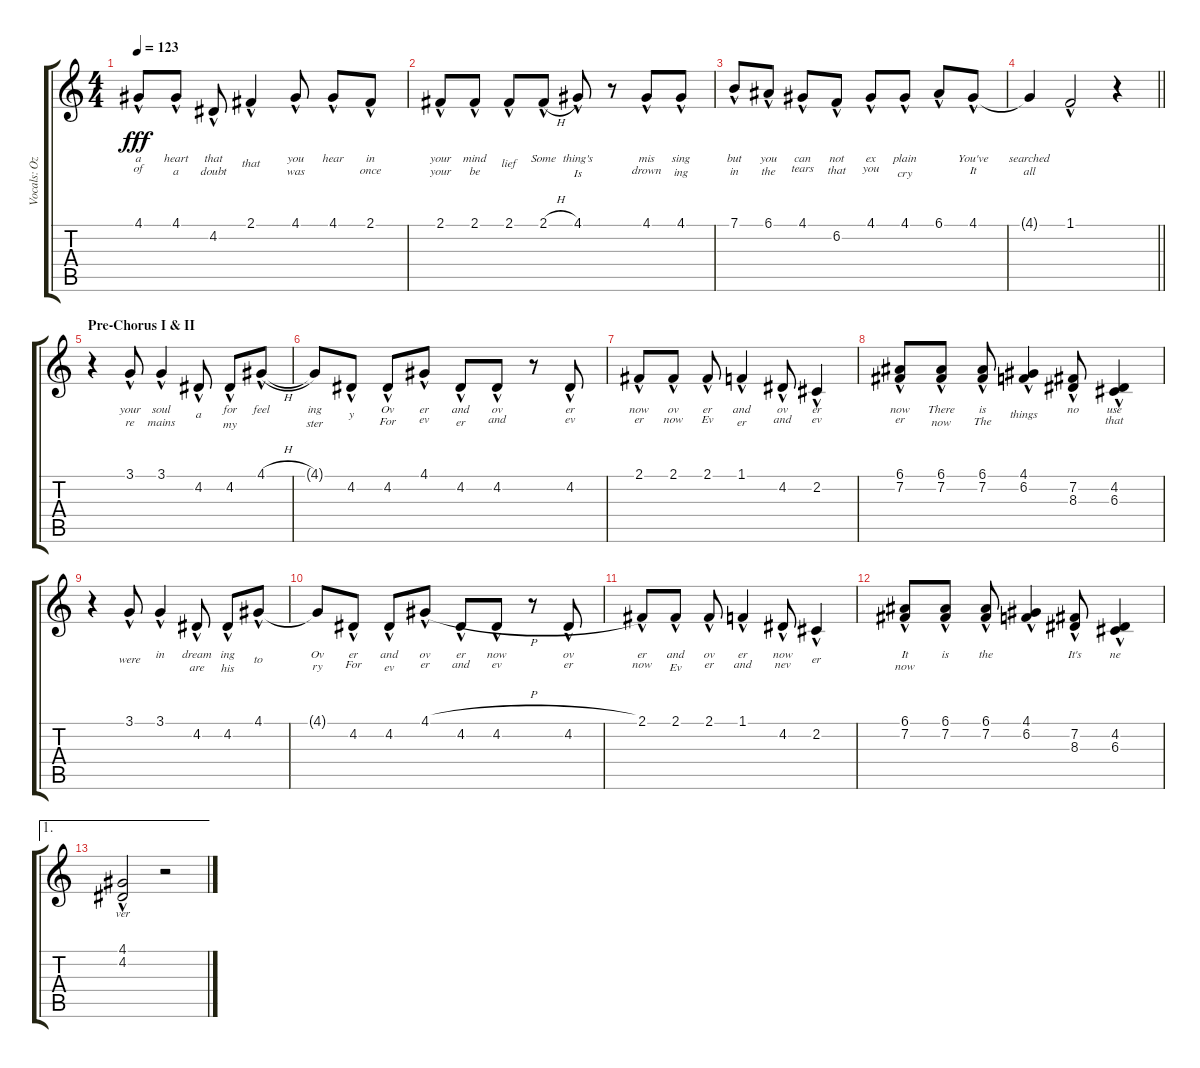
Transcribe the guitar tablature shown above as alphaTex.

\track ("Vocals: Ozzy" "Vocals: Oz") {instrument lead2sawtooth}
\staff {score tabs}
\tuning (E4 B3 G3 D3 A2 E2) {hide}
\ts (4 4)
\tempo 123
\clef g2
\ks c
4.1{hac}.8{lyrics (0 "a") lyrics (1 "of") lyrics (2 "") lyrics (3 "") lyrics (4 "") dy fff} 4.1{hac}.8{lyrics (0 "heart") lyrics (1 "a") lyrics (2 "") lyrics (3 "") lyrics (4 "")} 4.2{hac}.8{lyrics (0 "that") lyrics (1 "doubt") lyrics (2 "") lyrics (3 "") lyrics (4 "")} 2.1{hac}.4{lyrics (0 "") lyrics (1 "that") lyrics (2 "") lyrics (3 "") lyrics (4 "")} 4.1{hac}.8{lyrics (0 "you") lyrics (1 "was") lyrics (2 "") lyrics (3 "") lyrics (4 "")} 4.1{hac}.8{lyrics (0 "hear") lyrics (1 "") lyrics (2 "") lyrics (3 "") lyrics (4 "")} 2.1{hac}.8{lyrics (0 "in") lyrics (1 "once") lyrics (2 "") lyrics (3 "") lyrics (4 "")} |
2.1{hac}.8{lyrics (0 "your") lyrics (1 "your") lyrics (2 "") lyrics (3 "") lyrics (4 "")} 2.1{hac}.8{lyrics (0 "mind") lyrics (1 "be") lyrics (2 "") lyrics (3 "") lyrics (4 "")} 2.1{hac}.8{lyrics (0 "") lyrics (1 "lief") lyrics (2 "") lyrics (3 "") lyrics (4 "")} 2.1{h hac}.8{lyrics (0 "Some") lyrics (1 "") lyrics (2 "") lyrics (3 "") lyrics (4 "")} 4.1{hac}.8{lyrics (0 "thing's") lyrics (1 "Is") lyrics (2 "") lyrics (3 "") lyrics (4 "")} r.8 4.1{hac}.8{lyrics (0 "mis") lyrics (1 "drown") lyrics (2 "") lyrics (3 "") lyrics (4 "")} 4.1{hac}.8{lyrics (0 "sing") lyrics (1 "ing") lyrics (2 "") lyrics (3 "") lyrics (4 "")} |
7.1{hac}.8{lyrics (0 "but") lyrics (1 "in") lyrics (2 "") lyrics (3 "") lyrics (4 "")} 6.1{hac}.8{lyrics (0 "you") lyrics (1 "the") lyrics (2 "") lyrics (3 "") lyrics (4 "")} 4.1{hac}.8{lyrics (0 "can") lyrics (1 "tears") lyrics (2 "") lyrics (3 "") lyrics (4 "")} 6.2{hac}.8{lyrics (0 "not") lyrics (1 "that") lyrics (2 "") lyrics (3 "") lyrics (4 "")} 4.1{hac}.8{lyrics (0 "ex") lyrics (1 "you") lyrics (2 "") lyrics (3 "") lyrics (4 "")} 4.1{hac}.8{lyrics (0 "plain") lyrics (1 "cry") lyrics (2 "") lyrics (3 "") lyrics (4 "")} 6.1{hac}.8{lyrics (0 "") lyrics (1 "") lyrics (2 "") lyrics (3 "") lyrics (4 "")} 4.1{hac}.8{lyrics (0 "You've") lyrics (1 "It") lyrics (2 "") lyrics (3 "") lyrics (4 "")} |
\barLineRight lightlight
4.1{t}.4{lyrics (0 "searched") lyrics (1 "all") lyrics (2 "") lyrics (3 "") lyrics (4 "")} 1.1{hac}.2{lyrics (0 "") lyrics (1 "") lyrics (2 "") lyrics (3 "") lyrics (4 "")} r.4 |
\section ("" "Pre-Chorus I & II")
r.4 3.1{hac}.8{lyrics (0 "your") lyrics (1 "re") lyrics (2 "") lyrics (3 "") lyrics (4 "")} 3.1{hac}.4{lyrics (0 "soul") lyrics (1 "mains") lyrics (2 "") lyrics (3 "") lyrics (4 "")} 4.2{hac}.8{lyrics (0 "") lyrics (1 "a") lyrics (2 "") lyrics (3 "") lyrics (4 "")} 4.2{hac}.8{lyrics (0 "for") lyrics (1 "my") lyrics (2 "") lyrics (3 "") lyrics (4 "")} 4.1{h hac}.8{lyrics (0 "feel") lyrics (1 "") lyrics (2 "") lyrics (3 "") lyrics (4 "")} |
4.1{t}.8{lyrics (0 "ing") lyrics (1 "ster") lyrics (2 "") lyrics (3 "") lyrics (4 "")} 4.2{hac}.8{lyrics (0 "") lyrics (1 "y") lyrics (2 "") lyrics (3 "") lyrics (4 "")} 4.2{hac}.8{lyrics (0 "Ov") lyrics (1 "For") lyrics (2 "") lyrics (3 "") lyrics (4 "")} 4.1{hac}.8{lyrics (0 "er") lyrics (1 "ev") lyrics (2 "") lyrics (3 "") lyrics (4 "")} 4.2{hac}.8{lyrics (0 "and") lyrics (1 "er") lyrics (2 "") lyrics (3 "") lyrics (4 "")} 4.2{hac}.8{lyrics (0 "ov") lyrics (1 "and") lyrics (2 "") lyrics (3 "") lyrics (4 "")} r.8 4.2{hac}.8{lyrics (0 "er") lyrics (1 "ev") lyrics (2 "") lyrics (3 "") lyrics (4 "")} |
2.1{hac}.8{lyrics (0 "now") lyrics (1 "er") lyrics (2 "") lyrics (3 "") lyrics (4 "")} 2.1{hac}.8{lyrics (0 "ov") lyrics (1 "now") lyrics (2 "") lyrics (3 "") lyrics (4 "")} 2.1{hac}.8{lyrics (0 "er") lyrics (1 "Ev") lyrics (2 "") lyrics (3 "") lyrics (4 "")} 1.1{hac}.4{lyrics (0 "and") lyrics (1 "er") lyrics (2 "") lyrics (3 "") lyrics (4 "")} 4.2{hac}.8{lyrics (0 "ov") lyrics (1 "and") lyrics (2 "") lyrics (3 "") lyrics (4 "")} 2.2{hac}.4{lyrics (0 "er") lyrics (1 "ev") lyrics (2 "") lyrics (3 "") lyrics (4 "")} |
(6.1{hac} 7.2{hac}).8{lyrics (0 "now") lyrics (1 "er") lyrics (2 "") lyrics (3 "") lyrics (4 "")} (6.1{hac} 7.2{hac}).8{lyrics (0 "There") lyrics (1 "now") lyrics (2 "") lyrics (3 "") lyrics (4 "")} (6.1{hac} 7.2{hac}).8{lyrics (0 "is") lyrics (1 "The") lyrics (2 "") lyrics (3 "") lyrics (4 "")} (4.1{hac} 6.2{hac}).4{lyrics (0 "") lyrics (1 "things") lyrics (2 "") lyrics (3 "") lyrics (4 "")} (7.2{hac} 8.3{hac}).8{lyrics (0 "no") lyrics (1 "") lyrics (2 "") lyrics (3 "") lyrics (4 "")} (4.2{hac} 6.3{hac}).4{lyrics (0 "use") lyrics (1 "that") lyrics (2 "") lyrics (3 "") lyrics (4 "")} |
r.4 3.1{hac}.8{lyrics (0 "") lyrics (1 "were") lyrics (2 "") lyrics (3 "") lyrics (4 "")} 3.1{hac}.4{lyrics (0 "in") lyrics (1 "") lyrics (2 "") lyrics (3 "") lyrics (4 "")} 4.2{hac}.8{lyrics (0 "dream") lyrics (1 "are") lyrics (2 "") lyrics (3 "") lyrics (4 "")} 4.2{hac}.8{lyrics (0 "ing") lyrics (1 "his") lyrics (2 "") lyrics (3 "") lyrics (4 "")} 4.1{hac}.8{lyrics (0 "") lyrics (1 "to") lyrics (2 "") lyrics (3 "") lyrics (4 "")} |
4.1{t}.8{lyrics (0 "Ov") lyrics (1 "ry") lyrics (2 "") lyrics (3 "") lyrics (4 "")} 4.2{hac}.8{lyrics (0 "er") lyrics (1 "For") lyrics (2 "") lyrics (3 "") lyrics (4 "")} 4.2{hac}.8{lyrics (0 "and") lyrics (1 "ev") lyrics (2 "") lyrics (3 "") lyrics (4 "")} 4.1{h hac}.8{lyrics (0 "ov") lyrics (1 "er") lyrics (2 "") lyrics (3 "") lyrics (4 "")} 4.2{hac}.8{lyrics (0 "er") lyrics (1 "and") lyrics (2 "") lyrics (3 "") lyrics (4 "")} 4.2{hac}.8{lyrics (0 "now") lyrics (1 "ev") lyrics (2 "") lyrics (3 "") lyrics (4 "")} r.8 4.2{hac}.8{lyrics (0 "ov") lyrics (1 "er") lyrics (2 "") lyrics (3 "") lyrics (4 "")} |
2.1{hac}.8{lyrics (0 "er") lyrics (1 "now") lyrics (2 "") lyrics (3 "") lyrics (4 "")} 2.1{hac}.8{lyrics (0 "and") lyrics (1 "Ev") lyrics (2 "") lyrics (3 "") lyrics (4 "")} 2.1{hac}.8{lyrics (0 "ov") lyrics (1 "er") lyrics (2 "") lyrics (3 "") lyrics (4 "")} 1.1{hac}.4{lyrics (0 "er") lyrics (1 "and") lyrics (2 "") lyrics (3 "") lyrics (4 "")} 4.2{hac}.8{lyrics (0 "now") lyrics (1 "nev") lyrics (2 "") lyrics (3 "") lyrics (4 "")} 2.2{hac}.4{lyrics (0 "") lyrics (1 "er") lyrics (2 "") lyrics (3 "") lyrics (4 "")} |
(6.1{hac} 7.2{hac}).8{lyrics (0 "It") lyrics (1 "now") lyrics (2 "") lyrics (3 "") lyrics (4 "")} (6.1{hac} 7.2{hac}).8{lyrics (0 "is") lyrics (1 "") lyrics (2 "") lyrics (3 "") lyrics (4 "")} (6.1{hac} 7.2{hac}).8{lyrics (0 "the") lyrics (1 "") lyrics (2 "") lyrics (3 "") lyrics (4 "")} (4.1{hac} 6.2{hac}).4{lyrics (0 "") lyrics (1 "") lyrics (2 "") lyrics (3 "") lyrics (4 "")} (7.2{hac} 8.3{hac}).8{lyrics (0 "It's") lyrics (1 "") lyrics (2 "") lyrics (3 "") lyrics (4 "")} (4.2{hac} 6.3{hac}).4{lyrics (0 "ne") lyrics (1 "") lyrics (2 "") lyrics (3 "") lyrics (4 "")} |
\ae 1
(4.1{hac} 4.2{hac}).2{lyrics (0 "ver") lyrics (1 "") lyrics (2 "") lyrics (3 "") lyrics (4 "")} r.2
